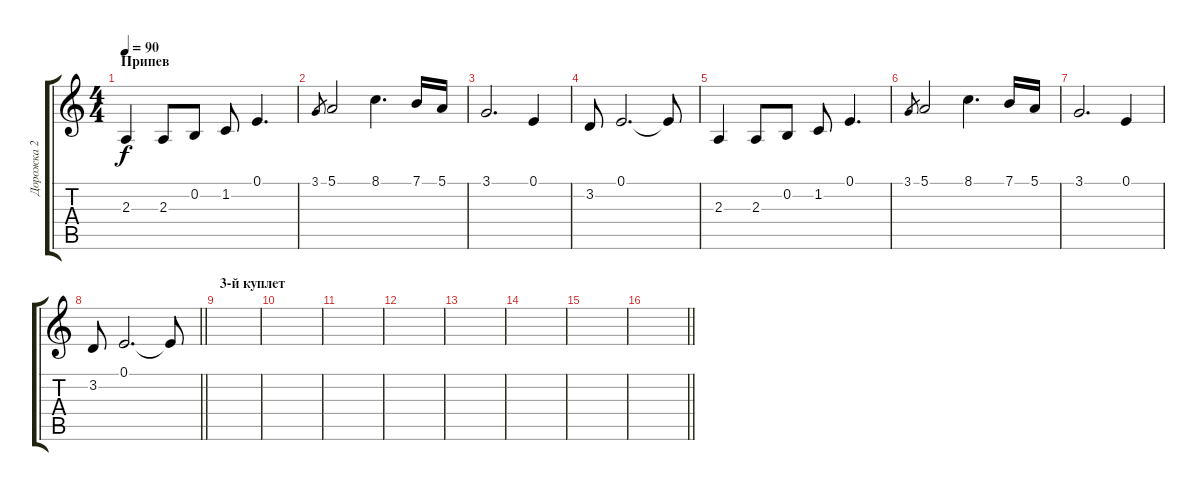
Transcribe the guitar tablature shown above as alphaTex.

\track ("Дорожка 2" "Дорожка 2") {instrument accordion}
\staff {score tabs}
\tuning (E4 B3 G3 D3 A2 E2) {hide}
\ts (4 4)
\section ("" "Припев")
\tempo 90
\clef g2
\ks c
2.3.4{dy f} 2.3.8 0.2.8 1.2.8 0.1.4{d} |
3.1.8{gr} 5.1.2 8.1.4{d} 7.1.16 5.1.16 |
3.1.2{d} 0.1.4 |
3.2.8 0.1.2{d} 0.1{t}.8 |
2.3.4 2.3.8 0.2.8 1.2.8 0.1.4{d} |
3.1.8{gr} 5.1.2 8.1.4{d} 7.1.16 5.1.16 |
3.1.2{d} 0.1.4 |
\barLineRight lightlight
3.2.8 0.1.2{d} 0.1{t}.8 |
\section ("" "3-й куплет")
|
|
|
|
|
|
|
\barLineRight lightlight
